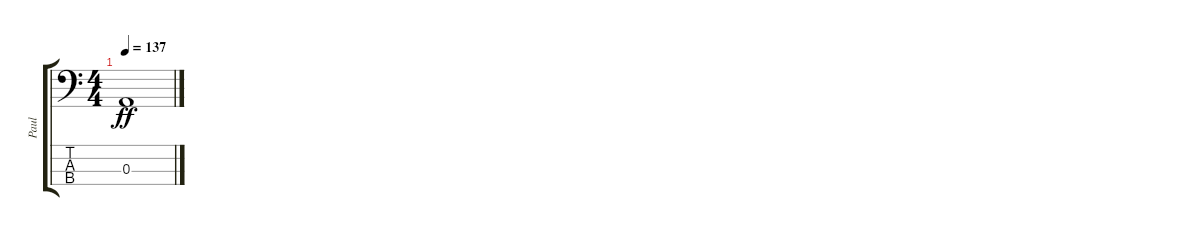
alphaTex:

\track ("Paul" "Paul") {instrument electricbassfinger}
\staff {score tabs}
\tuning (G2 D2 A1 E1) {hide}
\ts (4 4)
\tempo 137
\clef f4
\ks c
0.3.1{dy ff}
